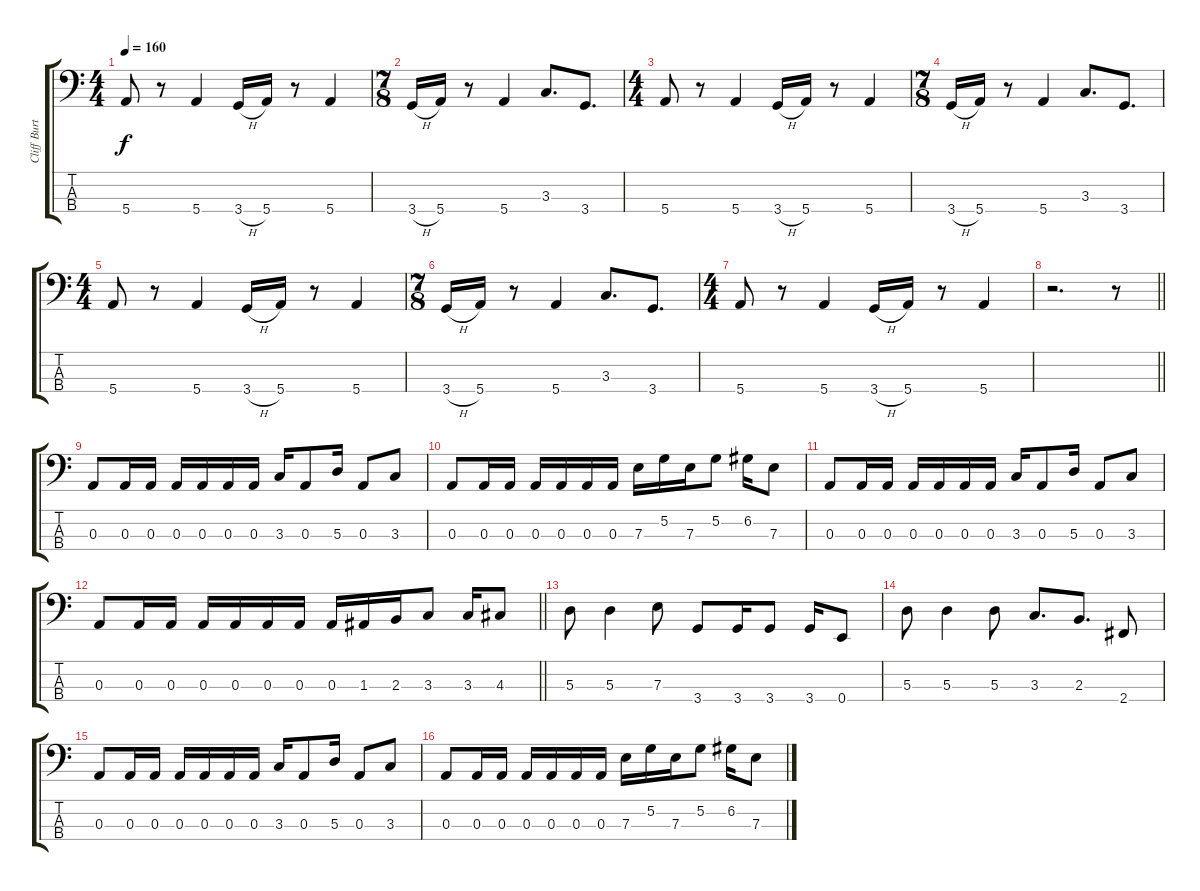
\track ("Cliff Burton" "Cliff Burt") {instrument electricbassfinger}
\staff {score tabs}
\tuning (G2 D2 A1 E1) {hide}
\ts (4 4)
\tempo 160
\clef f4
\ks c
5.4.8{dy f} r.8 5.4.4 3.4{h}.16 5.4.16 r.8 5.4.4 |
\ts (7 8)
3.4{h}.16 5.4.16 r.8 5.4.4 3.3.8{d} 3.4.8{d} |
\ts (4 4)
5.4.8 r.8 5.4.4 3.4{h}.16 5.4.16 r.8 5.4.4 |
\ts (7 8)
3.4{h}.16 5.4.16 r.8 5.4.4 3.3.8{d} 3.4.8{d} |
\ts (4 4)
5.4.8 r.8 5.4.4 3.4{h}.16 5.4.16 r.8 5.4.4 |
\ts (7 8)
3.4{h}.16 5.4.16 r.8 5.4.4 3.3.8{d} 3.4.8{d} |
\ts (4 4)
5.4.8 r.8 5.4.4 3.4{h}.16 5.4.16 r.8 5.4.4 |
\barLineRight lightlight
r.2{d} r.8 |
0.3.8 0.3.16 0.3.16 0.3.16 0.3.16 0.3.16 0.3.16 3.3.16 0.3.8 5.3.16 0.3.8 3.3.8 |
0.3.8 0.3.16 0.3.16 0.3.16 0.3.16 0.3.16 0.3.16 7.3.16 5.2.16 7.3.16 5.2.8 6.2.16 7.3.8 |
0.3.8 0.3.16 0.3.16 0.3.16 0.3.16 0.3.16 0.3.16 3.3.16 0.3.8 5.3.16 0.3.8 3.3.8 |
\barLineRight lightlight
0.3.8 0.3.16 0.3.16 0.3.16 0.3.16 0.3.16 0.3.16 0.3.16 1.3.16 2.3.16 3.3.8 3.3.16 4.3.8 |
5.3.8 5.3.4 7.3.8 3.4.8 3.4.16 3.4.8 3.4.16 0.4.8 |
5.3.8 5.3.4 5.3.8 3.3.8{d} 2.3.8{d} 2.4.8 |
0.3.8 0.3.16 0.3.16 0.3.16 0.3.16 0.3.16 0.3.16 3.3.16 0.3.8 5.3.16 0.3.8 3.3.8 |
0.3.8 0.3.16 0.3.16 0.3.16 0.3.16 0.3.16 0.3.16 7.3.16 5.2.16 7.3.16 5.2.8 6.2.16 7.3.8
